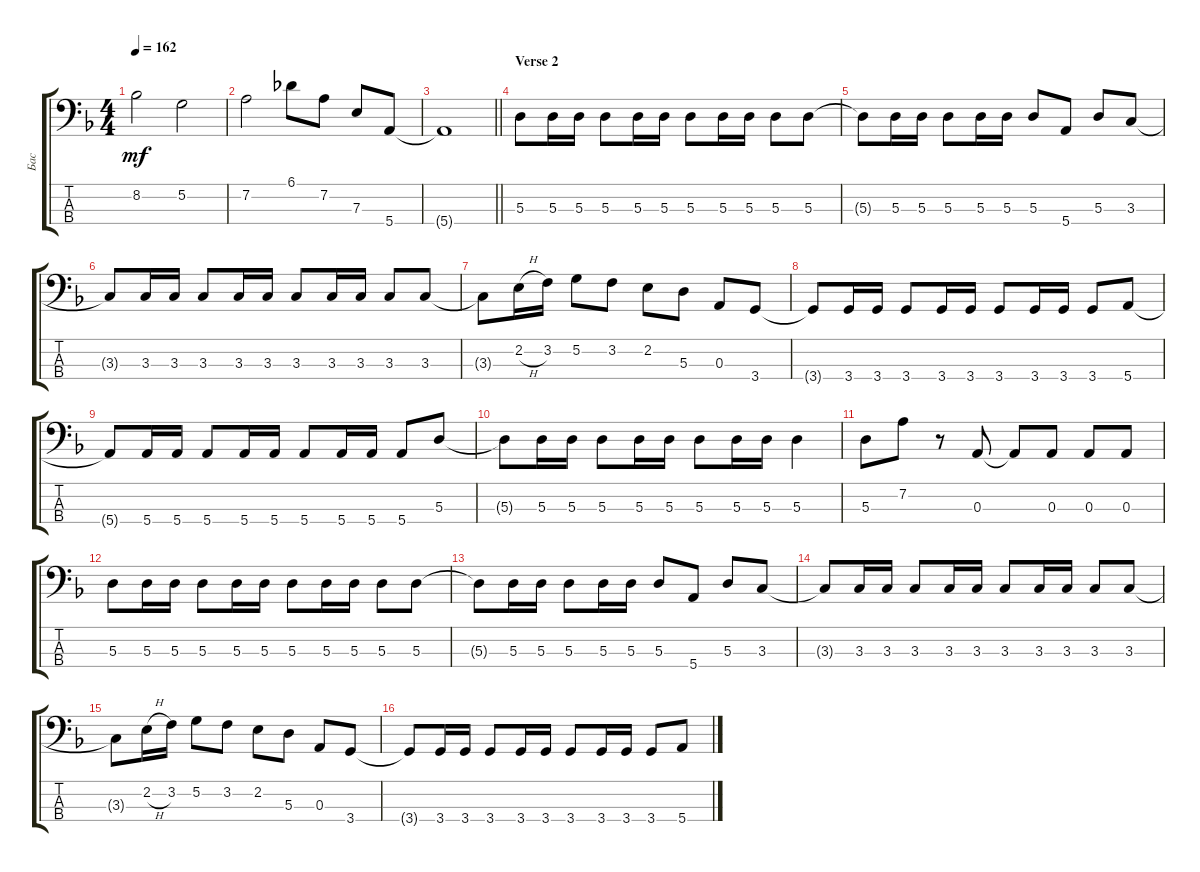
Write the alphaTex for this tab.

\track ("Бас" "Бас") {instrument electricbassfinger}
\staff {score tabs}
\tuning (G2 D2 A1 E1) {hide}
\ts (4 4)
\tempo 162
\clef f4
\ks dminor
8.2.2{dy mf} 5.2.2 |
7.2.2 6.1.8 7.2.8 7.3.8 5.4.8 |
\barLineRight lightlight
5.4{t}.1 |
\section ("" "Verse 2")
5.3.8 5.3.16 5.3.16 5.3.8 5.3.16 5.3.16 5.3.8 5.3.16 5.3.16 5.3.8 5.3.8 |
5.3{t}.8 5.3.16 5.3.16 5.3.8 5.3.16 5.3.16 5.3.8 5.4.8 5.3.8 3.3.8 |
3.3{t}.8 3.3.16 3.3.16 3.3.8 3.3.16 3.3.16 3.3.8 3.3.16 3.3.16 3.3.8 3.3.8 |
3.3{t}.8 2.2{h}.16 3.2.16 5.2.8 3.2.8 2.2.8 5.3.8 0.3.8 3.4.8 |
3.4{t}.8 3.4.16 3.4.16 3.4.8 3.4.16 3.4.16 3.4.8 3.4.16 3.4.16 3.4.8 5.4.8 |
5.4{t}.8 5.4.16 5.4.16 5.4.8 5.4.16 5.4.16 5.4.8 5.4.16 5.4.16 5.4.8 5.3.8 |
5.3{t}.8 5.3.16 5.3.16 5.3.8 5.3.16 5.3.16 5.3.8 5.3.16 5.3.16 5.3.4 |
5.3.8 7.2.8 r.8 0.3.8 0.3{t}.8 0.3.8 0.3.8 0.3.8 |
5.3.8 5.3.16 5.3.16 5.3.8 5.3.16 5.3.16 5.3.8 5.3.16 5.3.16 5.3.8 5.3.8 |
5.3{t}.8 5.3.16 5.3.16 5.3.8 5.3.16 5.3.16 5.3.8 5.4.8 5.3.8 3.3.8 |
3.3{t}.8 3.3.16 3.3.16 3.3.8 3.3.16 3.3.16 3.3.8 3.3.16 3.3.16 3.3.8 3.3.8 |
3.3{t}.8 2.2{h}.16 3.2.16 5.2.8 3.2.8 2.2.8 5.3.8 0.3.8 3.4.8 |
3.4{t}.8 3.4.16 3.4.16 3.4.8 3.4.16 3.4.16 3.4.8 3.4.16 3.4.16 3.4.8 5.4.8
